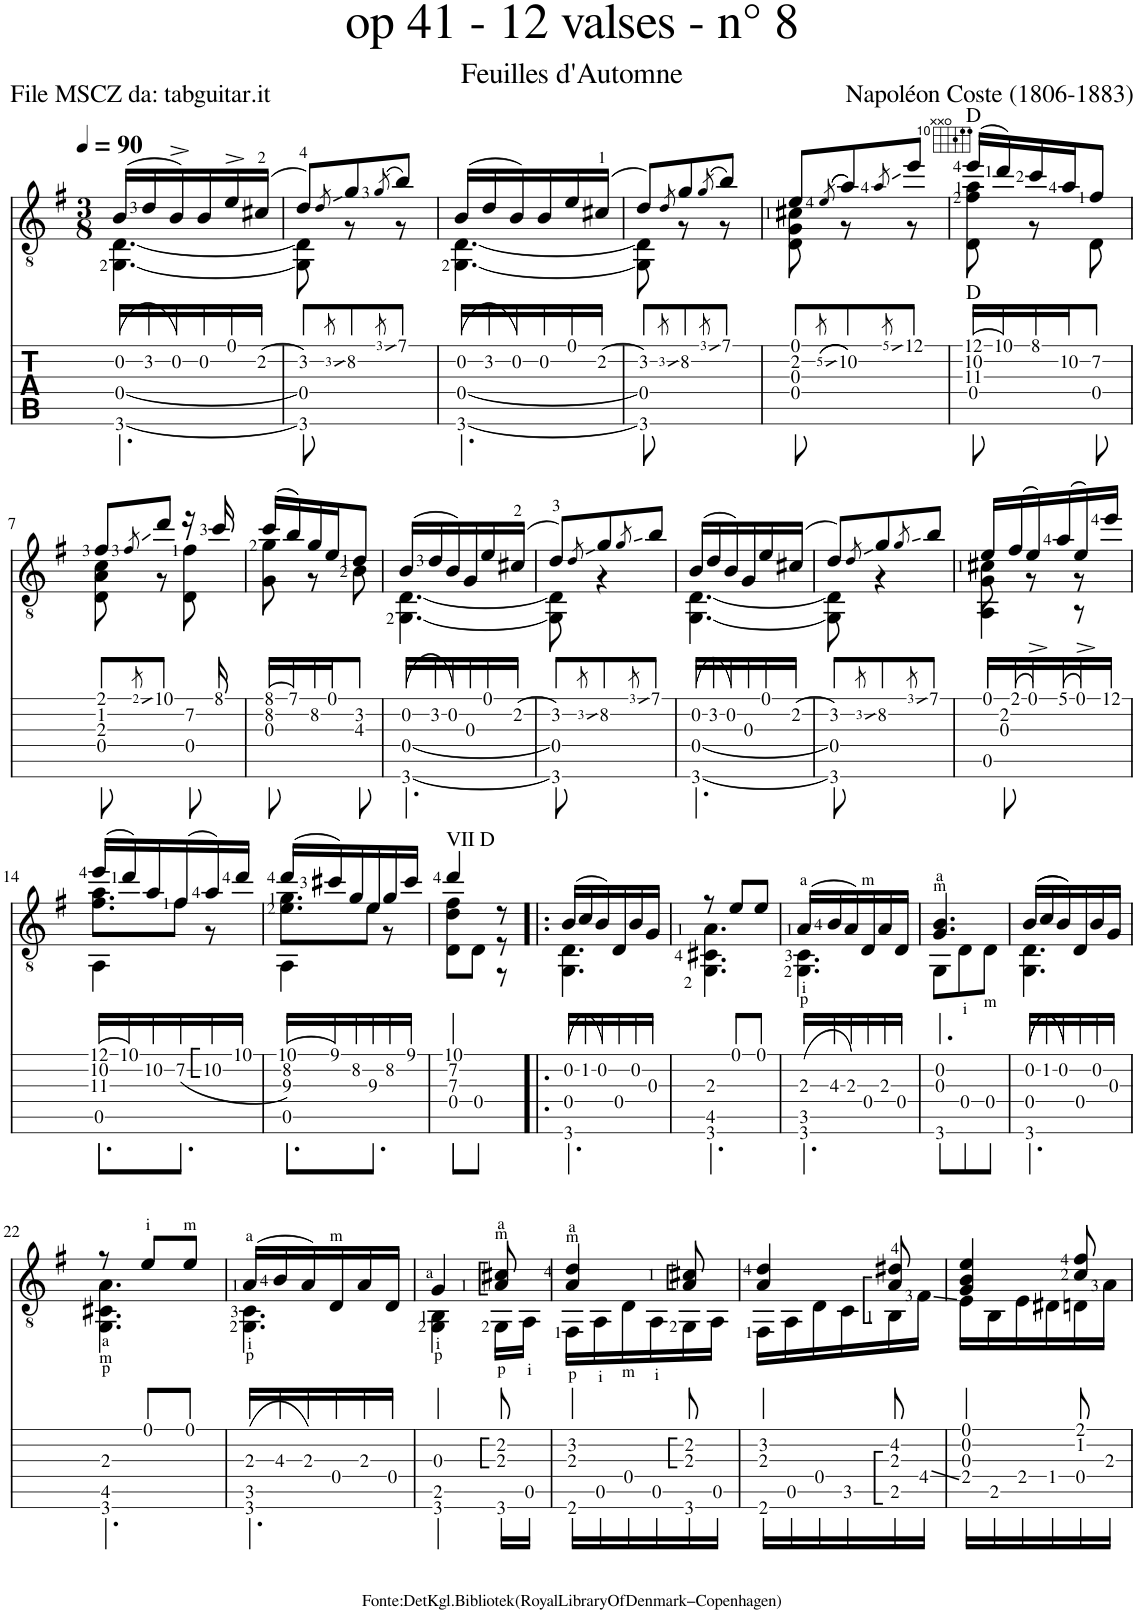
**kern	**kern
*part2	*part1
*staff2	*staff1
*I"Chitarra classica (Intavolatura)	*I"Guitar
*stria6	*
*	*clefGv2
*k[f#]	*k[f#]
*M3/8	*M3/8
*MM90	*MM90
=1	=1
*^	*^
(16B/LL	[4.GG\ [4.D\	(16B/LL	[4.GG\ [4.D\
16d/	.	16d/	.
16B/)	.	16B^/)	.
16B/	.	16B/	.
16e/	.	16e^/	.
(16c#X/JJ	.	(16c#X/JJ	.
=2	=2	=2	=2
8d/L)	8GG\] 8D\]	8d/L)	8GG\] 8D\]
8qd/	.	8qd/	.
8g/	8r	8g/	8r
8qg/	.	(8qg/	.
8b/J	8r	8b/J)	8r
=3	=3	=3	=3
(16B/LL	[4.GG\ [4.D\	(16B/LL	[4.GG\ [4.D\
16d/	.	16d/	.
16B/)	.	16B/)	.
16B/	.	16B/	.
16e/	.	16e/	.
(16c#X/JJ	.	(16c#X/JJ	.
=4	=4	=4	=4
8d/L)	8GG\] 8D\]	8d/L)	8GG\] 8D\]
8qd/	.	8qd/	.
8g/	8r	8g/	8r
8qg/	.	(8qg/	.
8b/J	8r	8b/J)	8r
=5	=5	=5	=5
8e/L	8D\ 8G\ 8c#X\	8e/L	8D\ 8G\ 8c#X\
((8qe/	.	((8qe/	.
8a/))	8r	8a/))	8r
8qa/	.	8qa/	.
8ee/J	8r	8ee/J	8r
=6	=6	=6	=6
!	!	!LO:TX:a:t=D	!
!LO:TX:a:t=D	!	!	!
(16ee/LL	8D\ 8f#\ 8a\	(16ee/LL	8D\ 8f#\ 8a\
16dd/)	.	16dd/)	.
16cc/	8r	16cc/	8r
16a/J	.	16a/J	.
8f#/J	8D\	8f#/J	8D\
!!LO:LB:g=z	!!
=7	=7	=7	=7
8f#/L	8D\ 8A\ 8c\	8f#/L	8D\ 8A\ 8c\
8qf#/	.	8qf#/	.
8dd/J	8r	8dd/J	8r
16r	8D\ 8f#\	16r	8D\ 8f#\
16cc/	.	16cc/	.
=8	=8	=8	=8
(16cc/LL	8G\ 8g\	(16cc/LL	8G\ 8g\
16b/)	.	16b/)	.
16g/	8r	16g/	8r
16e/J	.	16e/J	.
8d/J	8B\	8d/J	8B\
=9	=9	=9	=9
(16B/LL	[4.GG\ [4.D\	(16B/LL	[4.GG\ [4.D\
16d/	.	16d/	.
16B/)	.	16B/)	.
16G/	.	16G/	.
16e/	.	16e/	.
(16c#X/JJ	.	(16c#X/JJ	.
=10	=10	=10	=10
8d/L)	8GG\] 8D\]	8d/L)	8GG\] 8D\]
8qd/	.	8qd/	.
8g/	4r	8g/	4r
8qg/	.	8qg/	.
8b/J	.	8b/J	.
=11	=11	=11	=11
(16B/LL	[4.GG\ [4.D\	(16B/LL	[4.GG\ [4.D\
16d/	.	16d/	.
16B/)	.	16B/)	.
16G/	.	16G/	.
16e/	.	16e/	.
(16c#X/JJ	.	(16c#X/JJ	.
=12	=12	=12	=12
8d/L)	8GG\] 8D\]	8d/L)	8GG\] 8D\]
8qd/	.	8qd/	.
8g/	4r	8g/	4r
8qg/	.	8qg/	.
8b/J	.	8b/J	.
=13	=13	=13	=13
*	*^	*	*^
16e/LL	8G\ 8c#X\	4AA/	16e/LL	8G\ 8c#X\	4AA\
(16f#/	.	.	(16f#/	.	.
16e^/)	8r	.	16e/)	8r	.
(16a/	.	.	(16a/	.	.
16e^/)	8r	8r	16e/)	8r	8r
16ee/JJ	.	.	16ee/JJ	.	.
!!LO:LB:g=z	!!	!!
=14	=14	=14	=14	=14	=14
(16ee/LL	8.f#\ 8.a\L	4AA\	(16ee/LL	8.f#\ 8.a\L	4AA\
16dd/)	.	.	16dd/)	.	.
16a/	.	.	16a/	.	.
16f#/	(8.f#\J	.	(16f#/	8.f#\J	.
16a/	.	8r	16a/)	.	8r
16dd/JJ	.	.	16dd/JJ	.	.
=15	=15	=15	=15	=15	=15
(16dd/LL	8.e\ 8.g\L)	4AA\	(16dd/LL	8.e\ 8.g\L	4AA\
16cc#X/)	.	.	16cc#X/)	.	.
16g/	.	.	16g/	.	.
16e/	8.e\J	.	16e/	8.e\J	.
16g/	.	8r	16g/	.	8r
16cc#/JJ	.	.	16cc#/JJ	.	.
=16	=16	=16	=16	=16	=16
!	!	!	!LO:TX:a:t=VII D	!	!
4dd/	4d\ 4f#\	8D\L	4dd/	4d\ 4f#\	8D\L
.	.	8D\J	.	.	8D\J
8r	8r	8r	8r	8r	8r
*	*v	*v	*	*	*
*	*	*	*v	*v
=17!|:	=17!|:	=17!|:	=17!|:
(16B/LL	4.GG\ 4.D\	(16B/LL	4.GG\ 4.D\
16c/	.	16c/	.
16B/)	.	16B/)	.
16D/	.	16D/	.
16B/	.	16B/	.
16G/JJ	.	16G/JJ	.
=18	=18	=18	=18
8r	4.GG\ 4.C#X\ 4.A\	8r	4.GG\ 4.C#X\ 4.A\
8e/L	.	8e/L	.
8e/J	.	8e/J	.
=19	=19	=19	=19
(16A/LL	4.GG\ 4.C\	(16A/LL	4.GG\ 4.C\
16B/	.	16B/	.
16A/)	.	16A/)	.
16D/	.	16D/	.
16A/	.	16A/	.
16D/JJ	.	16D/JJ	.
=20	=20	=20	=20
4.G/ 4.B/	8GG\L	4.G/ 4.B/	8GG\L
.	8D\	.	8D\
.	8D\J	.	8D\J
=21	=21	=21	=21
((16B/LL	4.GG\ 4.D\	((16B/LL	4.GG\ 4.D\
16c/	.	16c/	.
16B/))	.	16B/))	.
16D/	.	16D/	.
16B/	.	16B/	.
16G/JJ	.	16G/JJ	.
!!LO:LB:g=z	!!
=22	=22	=22	=22
8r	4.GG\ 4.C#X\ 4.A\	8r	4.GG\ 4.C#X\ 4.A\
8e/L	.	8e/L	.
8e/J	.	8e/J	.
=23	=23	=23	=23
(16A/LL	4.GG\ 4.C\	(16A/LL	4.GG\ 4.C\
16B/	.	16B/	.
16A/)	.	16A/)	.
16D/	.	16D/	.
16A/	.	16A/	.
16D/JJ	.	16D/JJ	.
=24	=24	=24	=24
4G/	4GG\ 4BB\	4G/	4GG\ 4BB\
8A/ 8c#X/	16GG\LL	8A/ 8c#X/	16GG\LL
.	16AA\JJ	.	16AA\JJ
=25	=25	=25	=25
4A/ 4d/	16FF#\LL	4A/ 4d/	16FF#\LL
.	16AA\	.	16AA\
.	16D\	.	16D\
.	16AA\	.	16AA\
8A/ 8c#X/	16GG\	8A/ 8c#X/	16GG\
.	16AA\JJ	.	16AA\JJ
=26	=26	=26	=26
4A/ 4d/	16FF#\LL	4A/ 4d/	16FF#\LL
.	16AA\	.	16AA\
.	16D\	.	16D\
.	16C\	.	16C\
8A/ 8d#X/	16BB\	8A/ 8d#X/	16BB\
.	16F#\JJ	.	16F#\JJ
=27	=27	=27	=27
4G/ 4B/ 4e/	16E\LL	4G/ 4B/ 4e/	16E\LL
.	16BB\	.	16BB\
.	16E\	.	16E\
.	16D#X\	.	16D#X\
8c/ 8f#/	16Dn\	8c/ 8f#/	16Dn\
.	16A\JJ	.	16A\JJ
*v	*v	*	*
*	*v	*v
=	=
*-	*-
